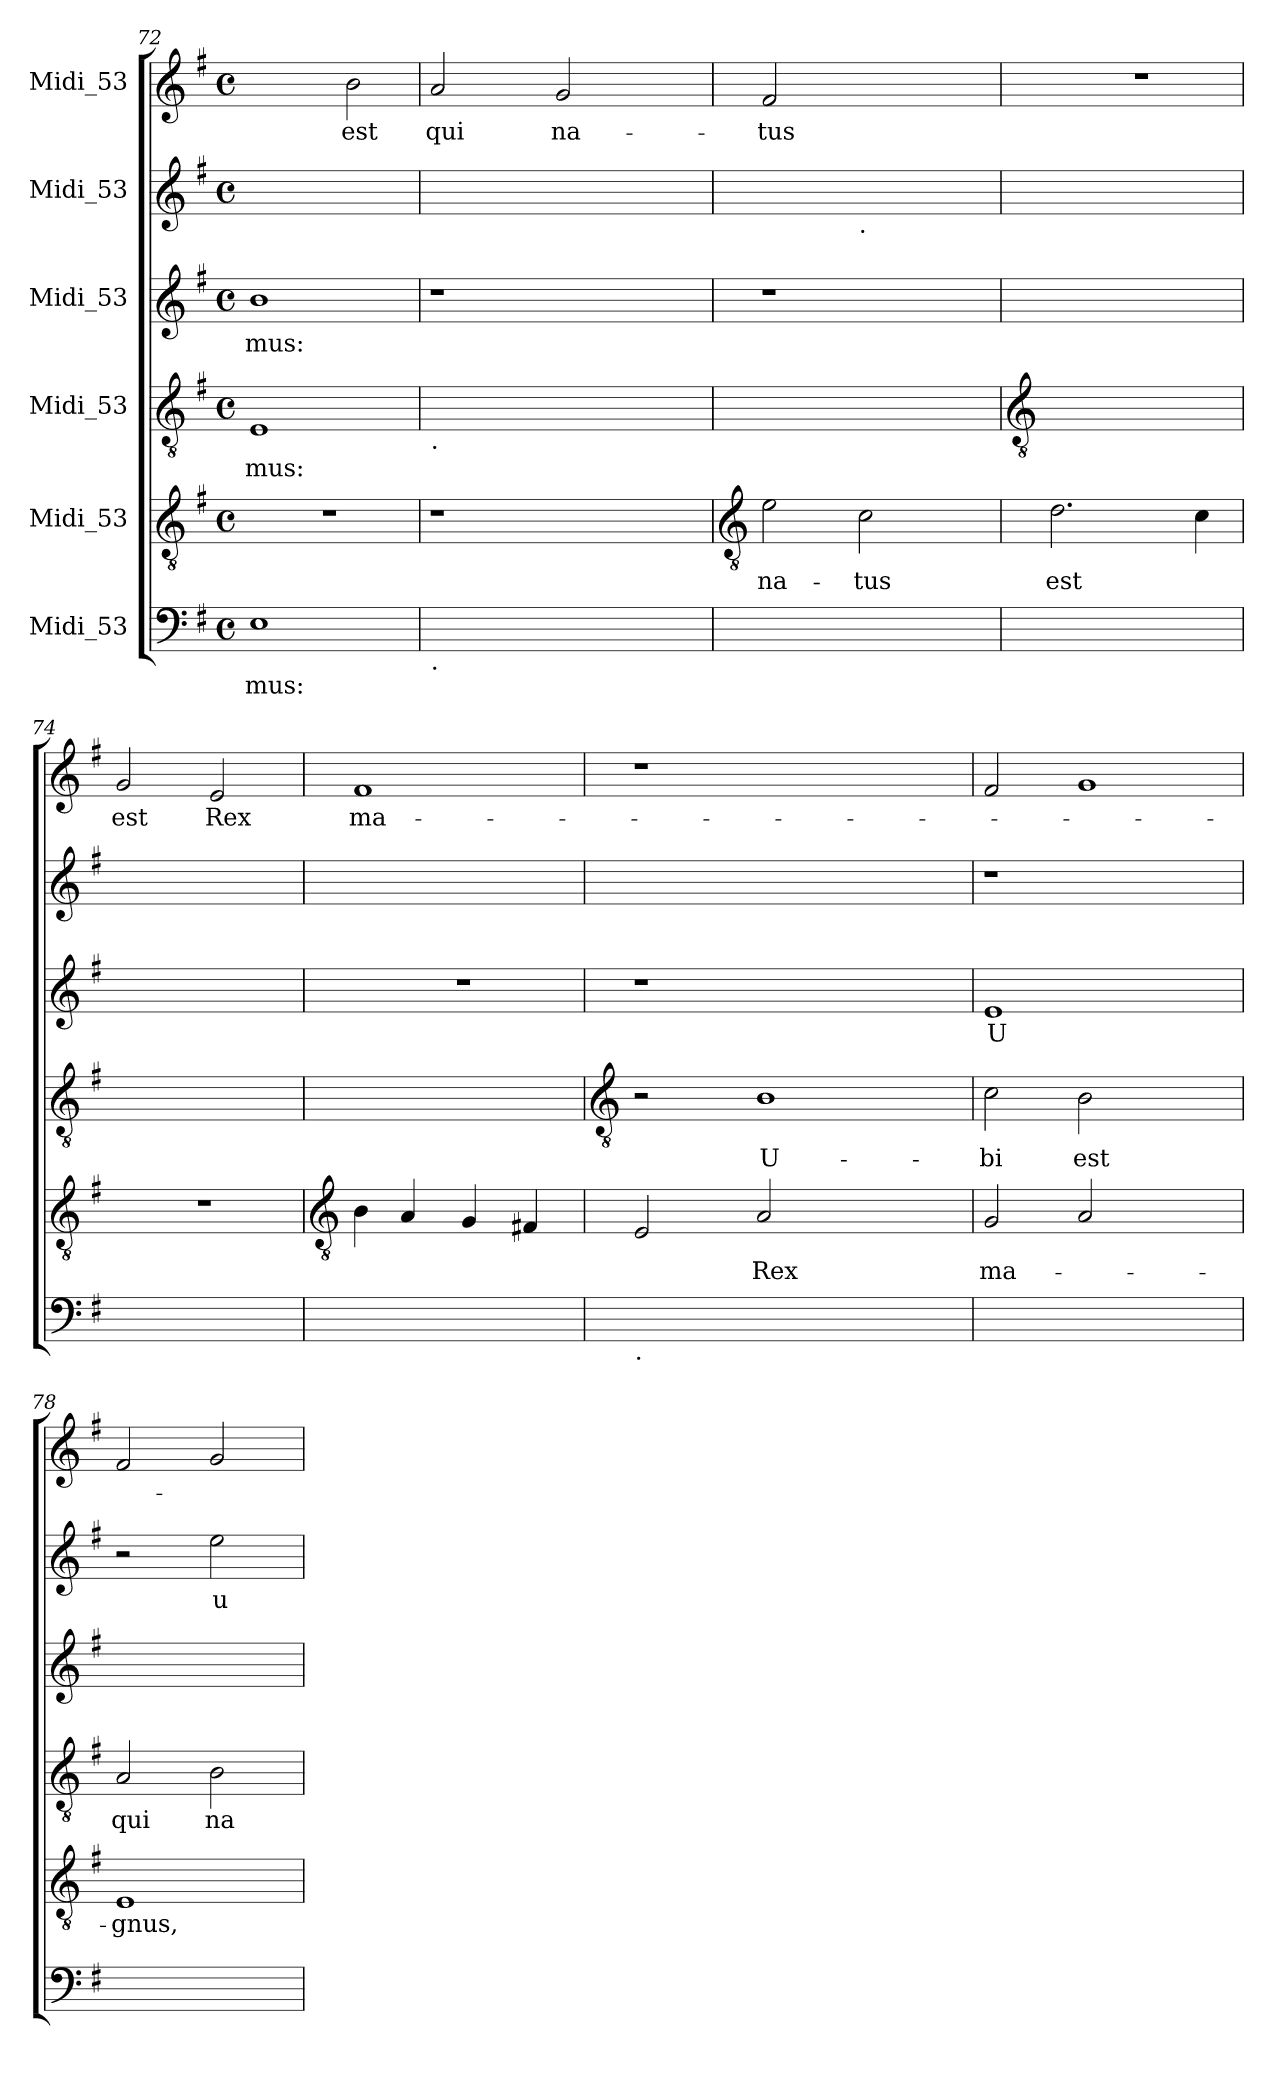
**kern	**text	**kern	**text	**kern	**text	**kern	**text	**kern	**text	**kern	**text
*part6	*part6	*part5	*part5	*part4	*part4	*part3	*part3	*part2	*part2	*part1	*part1
*staff6	*staff6	*staff5	*staff5	*staff4	*staff4	*staff3	*staff3	*staff2	*staff2	*staff1	*staff1
*I"Midi_53	*	*I"Midi_53	*	*I"Midi_53	*	*I"Midi_53	*	*I"Midi_53	*	*I"Midi_53	*
*clefF4	*	*clefGv2	*	*clefGv2	*	*clefG2	*	*clefG2	*	*clefG2	*
*k[f#]	*	*k[f#]	*	*k[f#]	*	*k[f#]	*	*k[f#]	*	*k[f#]	*
*G:	*	*G:	*	*G:	*	*G:	*	*G:	*	*G:	*
*M4/4	*	*M4/4	*	*M4/4	*	*M4/4	*	*M4/4	*	*M4/4	*
*met(c)	*	*met(c)	*	*met(c)	*	*met(c)	*	*met(c)	*	*met(c)	*
=72A	=72A	=72A	=72A	=72A	=72A	=72A	=72A	=72A	=72A	=72A	=72A
!	!LO:LY:b	!	!	!	!LO:LY:b	!	!LO:LY:b	!	!	!	!
1E	-mus:	1r	.	1E	-mus:	1b	-mus:	4ryy	.	4ryy	.
.	.	.	.	.	.	.	.	4ryy	.	4ryy	.
!	!	!	!	!	!	!	!	!	!	!	!LO:LY:b
.	.	.	.	.	.	.	.	2ryy	.	2b\	est
!!LO:LB:g=z
=72B	=72B	=72B	=72B	=72B	=72B	=72B	=72B	=72B	=72B	=72B	=72B
!	!	!	!	!LO:TX:b:t=.	!	!	!	!	!	!	!
!LO:TX:b:t=.	!	!	!	!	!	!	!	!	!	!	!
!	!	!	!	!	!	!	!	!	!	!	!LO:LY:b
8ryy	.	1r	.	8ryy	.	1r	.	4ryy	.	2a/	qui
4ryy	.	.	.	4ryy	.	.	.	.	.	.	.
.	.	.	.	.	.	.	.	4ryy	.	.	.
4ryy	.	.	.	4ryy	.	.	.	.	.	.	.
!	!	!	!	!	!	!	!	!	!	!	!LO:LY:b
.	.	.	.	.	.	.	.	4ryy	.	2g/	na-
4ryy	.	.	.	4ryy	.	.	.	.	.	.	.
.	.	.	.	.	.	.	.	4ryy	.	.	.
4ryy	.	.	.	4ryy	.	.	.	.	.	.	.
.	.	8ryy	.	.	.	8ryy	.	8ryy	.	8ryy	.
!!LO:LB:g=z
=73A	=73A	=73A	=73A	=73A	=73A	=73A	=73A	=73A	=73A	=73A	=73A
*	*	*clefGv2	*	*	*	*	*	*	*	*	*
!	!	!	!LO:LY:b	!	!	!	!	!	!	!	!LO:LY:b
4ryy	.	2e\	na-	4ryy	.	1r	.	4ryy	.	2f#/	-tus
2..ryy	.	.	.	4ryy	.	.	.	4ryy	.	.	.
!	!	!	!	!	!	!	!	!LO:TX:b:t=.	!	!	!
!	!	!	!LO:LY:b	!	!	!	!	!	!	!	!
.	.	2c\	-tus	2ryy	.	.	.	8ryy	.	2ryy	.
.	.	.	.	.	.	.	.	4ryy	.	.	.
.	.	.	.	.	.	.	.	4ryy	.	.	.
.	.	8ryy	.	8ryy	.	8ryy	.	.	.	8ryy	.
!!LO:LB:g=z
=73B	=73B	=73B	=73B	=73B	=73B	=73B	=73B	=73B	=73B	=73B	=73B
*	*	*	*	*clefGv2	*	*	*	*	*	*	*
!	!	!	!LO:LY:b	!	!	!	!	!	!	!	!
4ryy	.	2.d\	est	4ryy	.	4ryy	.	4ryy	.	1r	.
4ryy	.	.	.	4ryy	.	4ryy	.	4ryy	.	.	.
4ryy	.	.	.	4ryy	.	4ryy	.	4ryy	.	.	.
4ryy	.	4c\	.	4ryy	.	4ryy	.	4ryy	.	.	.
!!LO:LB:g=z
=74	=74	=74	=74	=74	=74	=74	=74	=74	=74	=74	=74
!	!	!	!	!	!	!	!	!	!	!	!LO:LY:b
4ryy	.	1r	.	4ryy	.	4ryy	.	4ryy	.	2g/	est
4ryy	.	.	.	4ryy	.	4ryy	.	4ryy	.	.	.
!	!	!	!	!	!	!	!	!	!	!	!LO:LY:b
4ryy	.	.	.	4ryy	.	4ryy	.	4ryy	.	2e/	Rex
4ryy	.	.	.	4ryy	.	4ryy	.	4ryy	.	.	.
!!LO:LB:g=z
=75	=75	=75	=75	=75	=75	=75	=75	=75	=75	=75	=75
*	*	*clefGv2	*	*	*	*	*	*	*	*	*
!	!	!	!	!	!	!	!	!	!	!	!LO:LY:b
4ryy	.	4B\	.	4ryy	.	1r	.	4ryy	.	1f#	ma-
4ryy	.	4A/	.	8ryy	.	.	.	4ryy	.	.	.
.	.	.	.	2ryy	.	.	.	.	.	.	.
8ryy	.	4G/	.	.	.	.	.	4ryy	.	.	.
4.ryy	.	.	.	.	.	.	.	.	.	.	.
.	.	4F#X/	.	.	.	.	.	4ryy	.	.	.
.	.	.	.	8ryy	.	.	.	.	.	.	.
!!LO:LB:g=z
=76	=76	=76	=76	=76	=76	=76	=76	=76	=76	=76	=76
*	*	*	*	*clefGv2	*	*	*	*	*	*	*
!LO:TX:b:t=.	!	!	!	!	!	!	!	!	!	!	!
8ryy	.	2E/	.	2r	.	1r	.	4ryy	.	1r	.
4ryy	.	.	.	.	.	.	.	.	.	.	.
.	.	.	.	.	.	.	.	8ryy	.	.	.
4ryy	.	.	.	.	.	.	.	1ryy	.	.	.
!	!	!	!LO:LY:b	!	!LO:LY:b	!	!	!	!	!	!
.	.	2A/	Rex	1B	U-	.	.	.	.	.	.
4ryy	.	.	.	.	.	.	.	.	.	.	.
4ryy	.	.	.	.	.	.	.	.	.	.	.
.	.	2ryy	.	.	.	2ryy	.	.	.	2ryy	.
4.ryy	.	.	.	.	.	.	.	.	.	.	.
.	.	.	.	.	.	.	.	8ryy	.	.	.
!!LO:LB:g=z
=77	=77	=77	=77	=77	=77	=77	=77	=77	=77	=77	=77
!	!	!	!LO:LY:b	!	!LO:LY:b	!	!LO:LY:b	!	!	!	!
4ryy	.	2G/	ma-	2c\	-bi	1e	U-	1r	.	2f#/	.
4ryy	.	.	.	.	.	.	.	.	.	.	.
!	!	!	!	!	!LO:LY:b	!	!	!	!	!	!
4ryy	.	2A/	.	2B\	est	.	.	.	.	1g	.
4ryy	.	.	.	.	.	.	.	.	.	.	.
2ryy	.	2ryy	.	2ryy	.	2ryy	.	2ryy	.	.	.
=78A	=78A	=78A	=78A	=78A	=78A	=78A	=78A	=78A	=78A	=78A	=78A
!	!	!	!LO:LY:b	!	!LO:LY:b	!	!	!	!	!	!
4ryy	.	1E	-gnus,	2A/	qui	4ryy	.	2r	.	2f#/	.
4ryy	.	.	.	.	.	4ryy	.	.	.	.	.
!	!	!	!	!	!LO:LY:b	!	!	!	!LO:LY:b	!	!
4ryy	.	.	.	2B\	na-	4ryy	.	2ee\	u-	2g/	.
4ryy	.	.	.	.	.	4ryy	.	.	.	.	.
=	=	=	=	=	=	=	=	=	=	=	=
*-	*-	*-	*-	*-	*-	*-	*-	*-	*-	*-	*-
